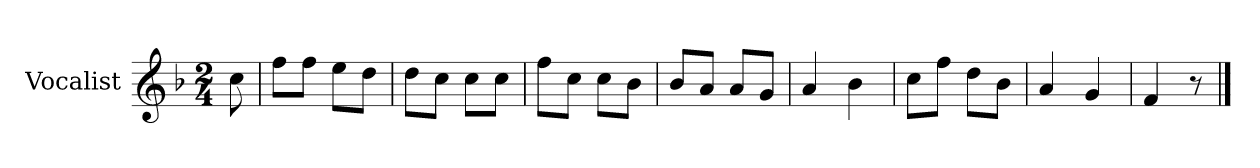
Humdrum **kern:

**kern
*part1
*staff1
*I"Vocalist
*k[b-]
*F:
*M2/4
=
8cc
=1
8ffL
8ffJ
8eeL
8ddJ
=2
8ddL
8ccJ
8ccL
8ccJ
=3
8ffL
8ccJ
8ccL
8b-J
=4
8b-L
8aJ
8aL
8gJ
=5
4a
4b-
=6
8ccL
8ffJ
8ddL
8b-J
=7
4a
4g
=8
4f
8r
==
*-
